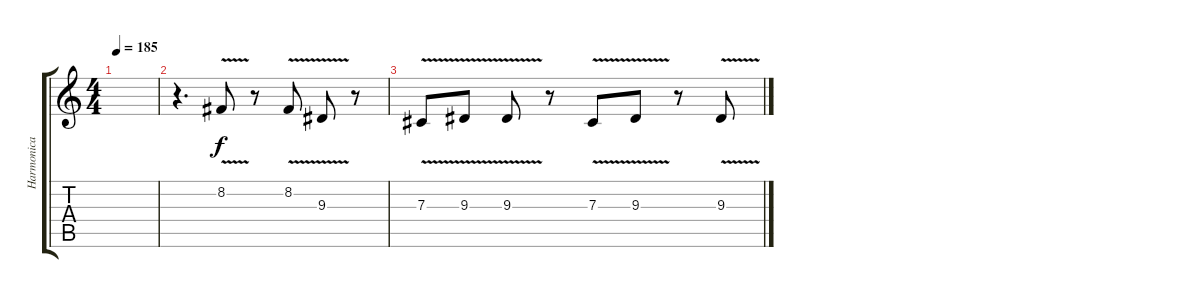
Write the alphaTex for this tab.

\track ("Harmonica" "Harmonica") {instrument harmonica}
\staff {score tabs}
\tuning (Eb4 Bb3 Gb3 Db3 Ab2 Eb2) {hide}
\ts (4 4)
\tempo 185
\clef g2
\ks c
|
r.4{d} 8.2{v}.8 r.8 8.2{v}.8 9.3{v}.8 r.8 |
7.3{v}.8 9.3{v}.8 9.3{v}.8 r.8 7.3{v}.8 9.3{v}.8 r.8 9.3{v}.8
